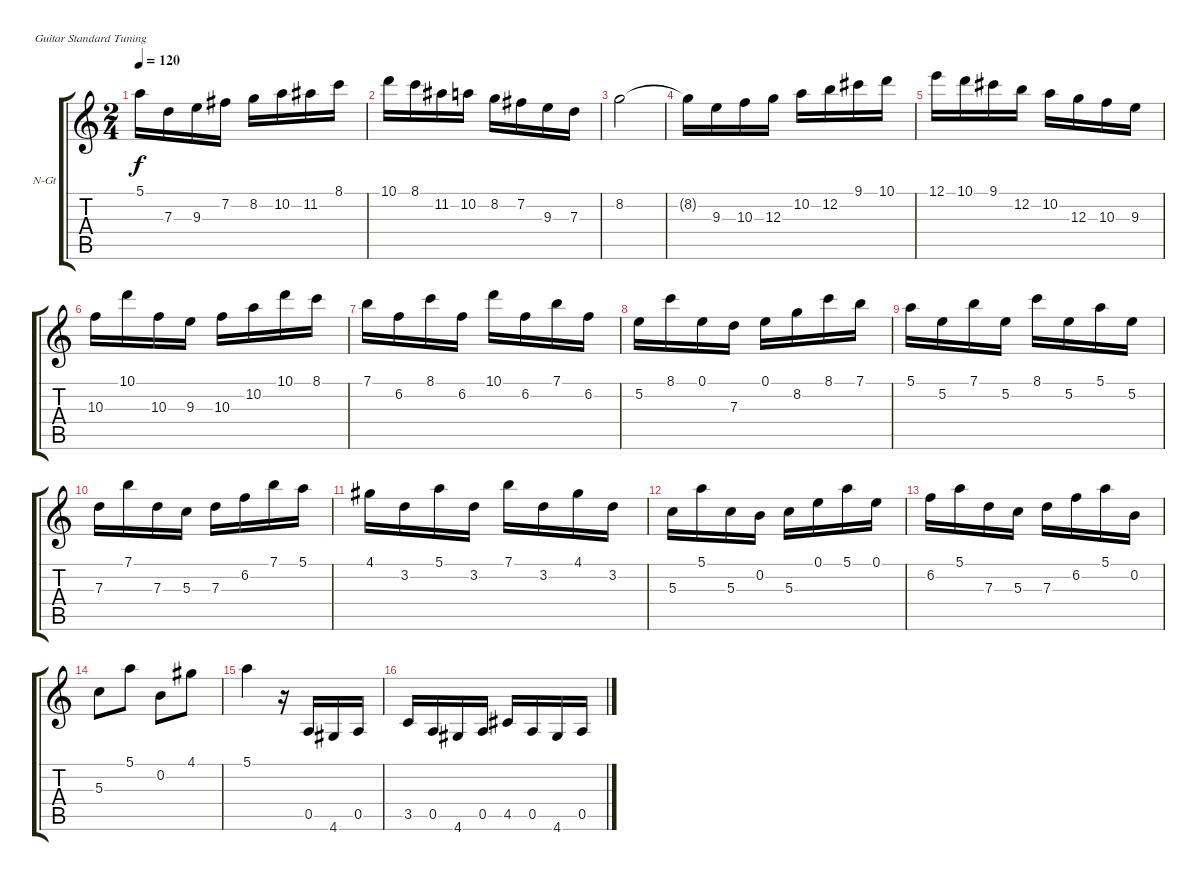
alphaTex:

\bracketExtendMode groupsimilarinstruments
\firstSystemTrackNameOrientation horizontal
\otherSystemsTrackNameOrientation horizontal
\track ("Piste 1" "N-Gt") {instrument acousticguitarnylon}
\staff {score tabs}
\tuning (E4 B3 G3 D3 A2 E2)
\ts (2 4)
\tempo 120
\clef g2
\ks c
5.1{t}.16{dy f} 7.3.16 9.3.16 7.2.16 8.2.16 10.2.16 11.2.16 8.1.16 |
10.1.16 8.1.16 11.2.16 10.2.16 8.2.16 7.2.16 9.3.16 7.3.16 |
8.2.2 |
8.2{t}.16 9.3.16 10.3.16 12.3.16 10.2.16 12.2.16 9.1.16 10.1.16 |
12.1.16 10.1.16 9.1.16 12.2.16 10.2.16 12.3.16 10.3.16 9.3.16 |
10.3.16 10.1.16 10.3.16 9.3.16 10.3.16 10.2.16 10.1.16 8.1.16 |
7.1.16 6.2.16 8.1.16 6.2.16 10.1.16 6.2.16 7.1.16 6.2.16 |
5.2.16 8.1.16 0.1.16 7.3.16 0.1.16 8.2.16 8.1.16 7.1.16 |
5.1.16 5.2.16 7.1.16 5.2.16 8.1.16 5.2.16 5.1.16 5.2.16 |
7.3.16 7.1.16 7.3.16 5.3.16 7.3.16 6.2.16 7.1.16 5.1.16 |
4.1.16 3.2.16 5.1.16 3.2.16 7.1.16 3.2.16 4.1.16 3.2.16 |
5.3.16 5.1.16 5.3.16 0.2.16 5.3.16 0.1.16 5.1.16 0.1.16 |
6.2.16 5.1.16 7.3.16 5.3.16 7.3.16 6.2.16 5.1.16 0.2.16 |
5.3.8 5.1.8 0.2.8 4.1.8 |
5.1.4 r.16 0.5.16 4.6.16 0.5.16 |
3.5.16 0.5.16 4.6.16 0.5.16 4.5.16 0.5.16 4.6.16 0.5.16
